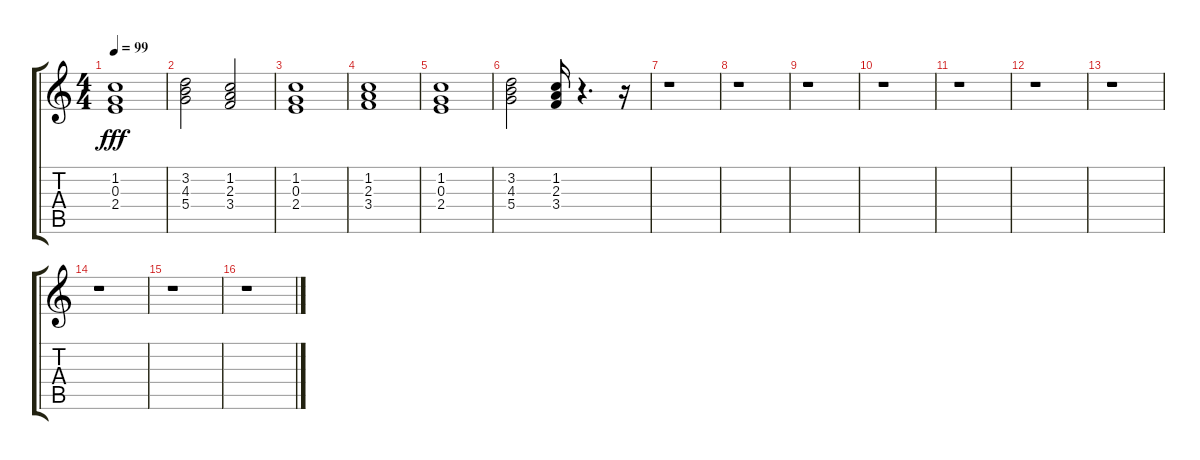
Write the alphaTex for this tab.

\track "" {instrument electricbassfinger}
\staff {score tabs}
\tuning (E4 B3 G3 D3 A2 E2) {hide}
\ts (4 4)
\tempo 99
\clef g2
\ks c
(1.2 0.3 2.4).1{dy fff} |
(3.2 4.3 5.4).2 (1.2 2.3 3.4).2 |
(1.2 0.3 2.4).1 |
(1.2 2.3 3.4).1 |
(1.2 0.3 2.4).1 |
(3.2 4.3 5.4).2 (1.2 2.3 3.4).16 r.4{d} r.16 |
r.1 |
r.1 |
r.1 |
r.1 |
r.1 |
r.1 |
r.1 |
r.1 |
r.1 |
r.1
